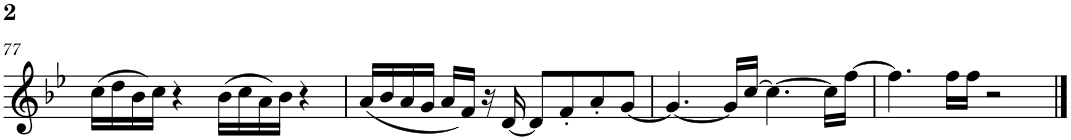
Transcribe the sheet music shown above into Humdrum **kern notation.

**kern
*part1
*staff1
*I"Piano
*I'Pno.
!!LO:PB:g=z
*clefG2
*k[b-e-]
*M4/4
=77
(16cc\LL
16dd\)
16b-\
16cc\JJ
4r
(16b-\LL
16cc\)
16a\
16b-\JJ
4r
=78
(16a/LL
16b-/)
16a/
16g/JJ
16a/LL
16f/JJ
16r
[16d/
8d/L]
8f'/
8a'/
[8g/J
=79
4.g/_
16g/LL]
[16cc/JJ
4.cc\_
16cc\LL]
[16ff\JJ
=80
4.ff\]
16ff\LL
16ff\JJ
2r
==
*-
